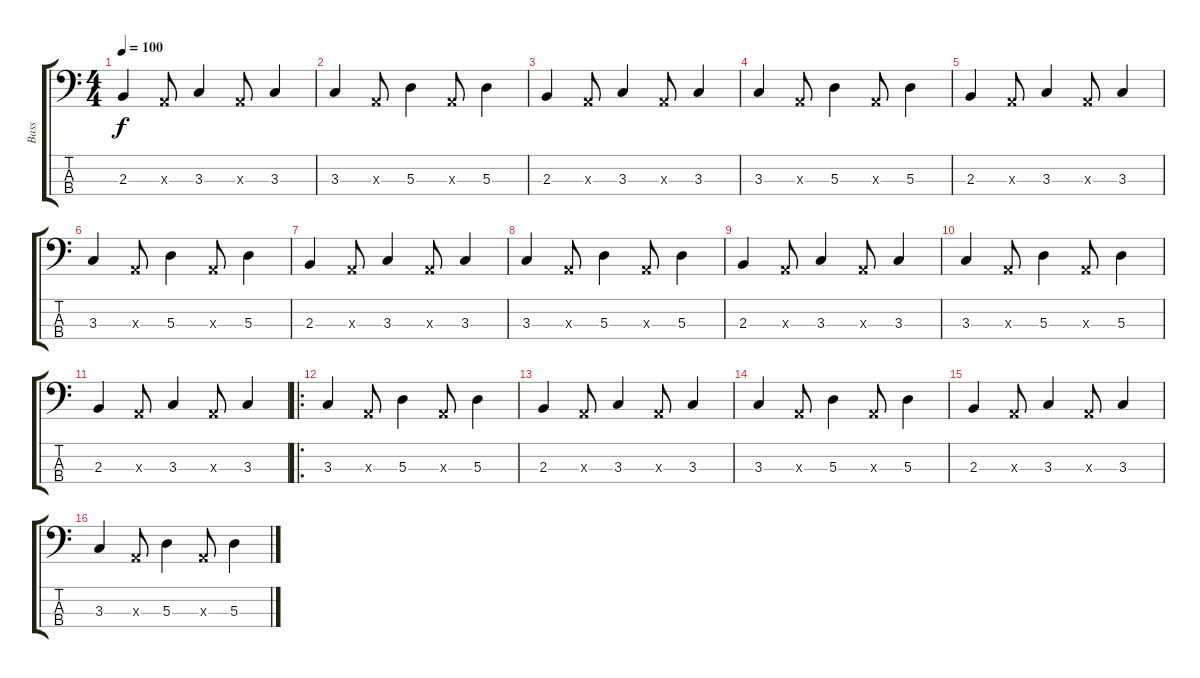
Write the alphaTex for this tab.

\track ("Bass" "Bass") {instrument fretlessbass}
\staff {score tabs}
\tuning (G2 D2 A1 E1) {hide}
\ts (4 4)
\tempo 100
\clef f4
\ks c
2.3.4{dy f} 0.3{x}.8 3.3.4 0.3{x}.8 3.3.4 |
3.3.4 0.3{x}.8 5.3.4 0.3{x}.8 5.3.4 |
2.3.4 0.3{x}.8 3.3.4 0.3{x}.8 3.3.4 |
3.3.4 0.3{x}.8 5.3.4 0.3{x}.8 5.3.4 |
2.3.4 0.3{x}.8 3.3.4 0.3{x}.8 3.3.4 |
3.3.4 0.3{x}.8 5.3.4 0.3{x}.8 5.3.4 |
2.3.4 0.3{x}.8 3.3.4 0.3{x}.8 3.3.4 |
3.3.4 0.3{x}.8 5.3.4 0.3{x}.8 5.3.4 |
2.3.4 0.3{x}.8 3.3.4 0.3{x}.8 3.3.4 |
3.3.4 0.3{x}.8 5.3.4 0.3{x}.8 5.3.4 |
2.3.4 0.3{x}.8 3.3.4 0.3{x}.8 3.3.4 |
\ro
3.3.4 0.3{x}.8 5.3.4 0.3{x}.8 5.3.4 |
2.3.4 0.3{x}.8 3.3.4 0.3{x}.8 3.3.4 |
3.3.4 0.3{x}.8 5.3.4 0.3{x}.8 5.3.4 |
2.3.4 0.3{x}.8 3.3.4 0.3{x}.8 3.3.4 |
3.3.4 0.3{x}.8 5.3.4 0.3{x}.8 5.3.4
